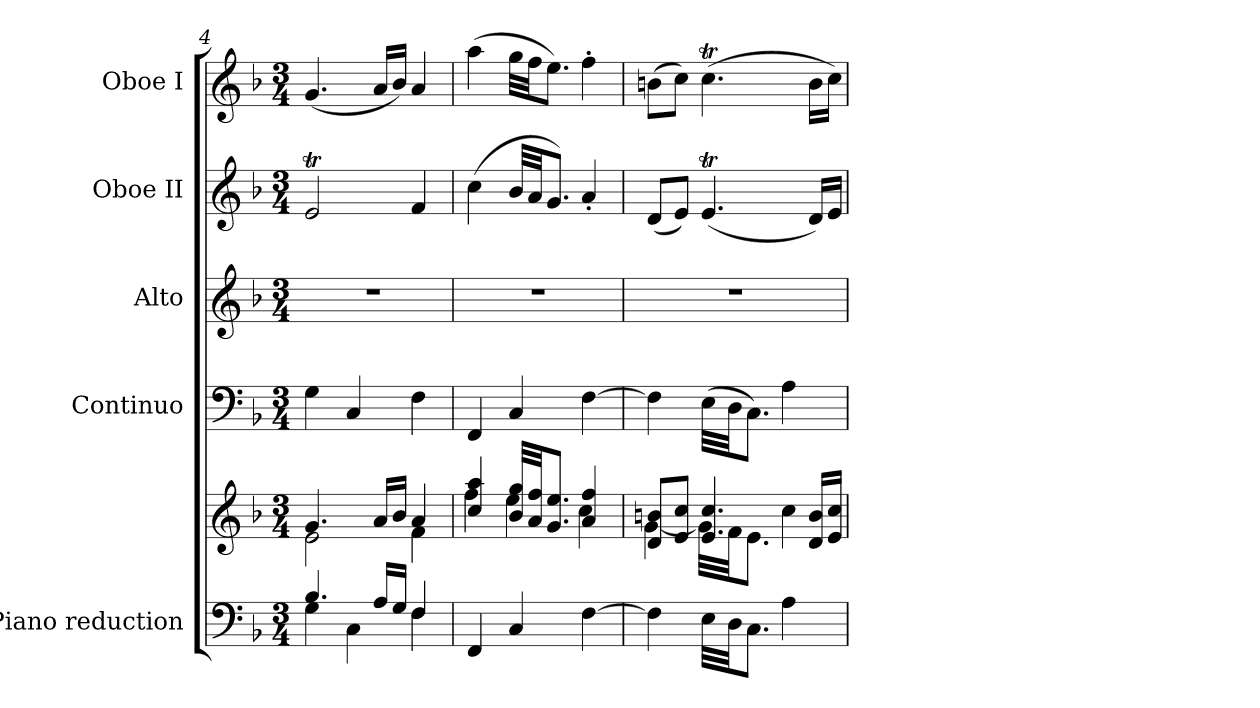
**kern	**kern	**kern	**kern	**kern	**kern
*part5	*part5	*part4	*part3	*part2	*part1
*staff6	*staff5	*staff4	*staff3	*staff2	*staff1
*I"Piano reduction	*	*I"Continuo	*I"Alto	*I"Oboe II	*I"Oboe I
*I'Pno	*	*	*	*I'Ob	*I'Ob
*clefF4	*clefG2	*clefF4	*clefG2	*clefG2	*clefG2
*k[b-]	*k[b-]	*k[b-]	*k[b-]	*k[b-]	*k[b-]
*M3/4	*M3/4	*M3/4	*M3/4	*M3/4	*M3/4
=4	=4	=4	=4	=4	=4
*^	*^	*	*	*	*
4.B-/	4G\	4.g/	2e\	4G\	2.r	2et/	(4.g/
.	4C\	.	.	4C/	.	.	.
16A/LL	.	16a/LL	.	.	.	.	16a/LL
16G/JJ	.	16b-/JJ	.	.	.	.	16b-/JJ)
4F/	4F\	4a/	4f\	4F\	.	4f/	4a/
*v	*v	*	*	*	*	*	*
=5	=5	=5	=5	=5	=5	=5
4FF/	4cc/ 4aa/	4ff\	4FF/	2.r	(4cc\	(4aa\
4C/	32b-/ 32gg/LLL	4ee\	4C/	.	32b-/LLL	32gg\LLL
.	32a/ 32ff/JJ	.	.	.	32a/JJ	32ff\JJ
.	8.g/ 8.ee/J	.	.	.	8.g/J)	8.ee\J)
[4F\	4a/ 4ff/	4cc\	[4F\	.	4a'/	4ff'\
=6	=6	=6	=6	=6	=6	=6
4F\]	8d/ 8bn/L	[>4g\	4F\]	2.r	(8d/L	(8bn\L
.	8e/ 8cc/J	.	.	.	8e/J)	8cc\J)
32E\LLL	4.e/ 4.cc/	32g\LLL]	(32E\LLL	.	(4.et/	(4.ccT\
32D\JJ	.	32f\JJ	32D\JJ	.	.	.
8.C\J	.	8.e\J	8.C\J)	.	.	.
4A\	.	4cc\	4A\	.	.	.
.	16d/ 16b/LL	.	.	.	16d/LL)	16b\LL
.	16e/ 16cc/JJ	.	.	.	16e/JJ	16cc\JJ)
*	*v	*v	*	*	*	*
=	=	=	=	=	=
*-	*-	*-	*-	*-	*-
